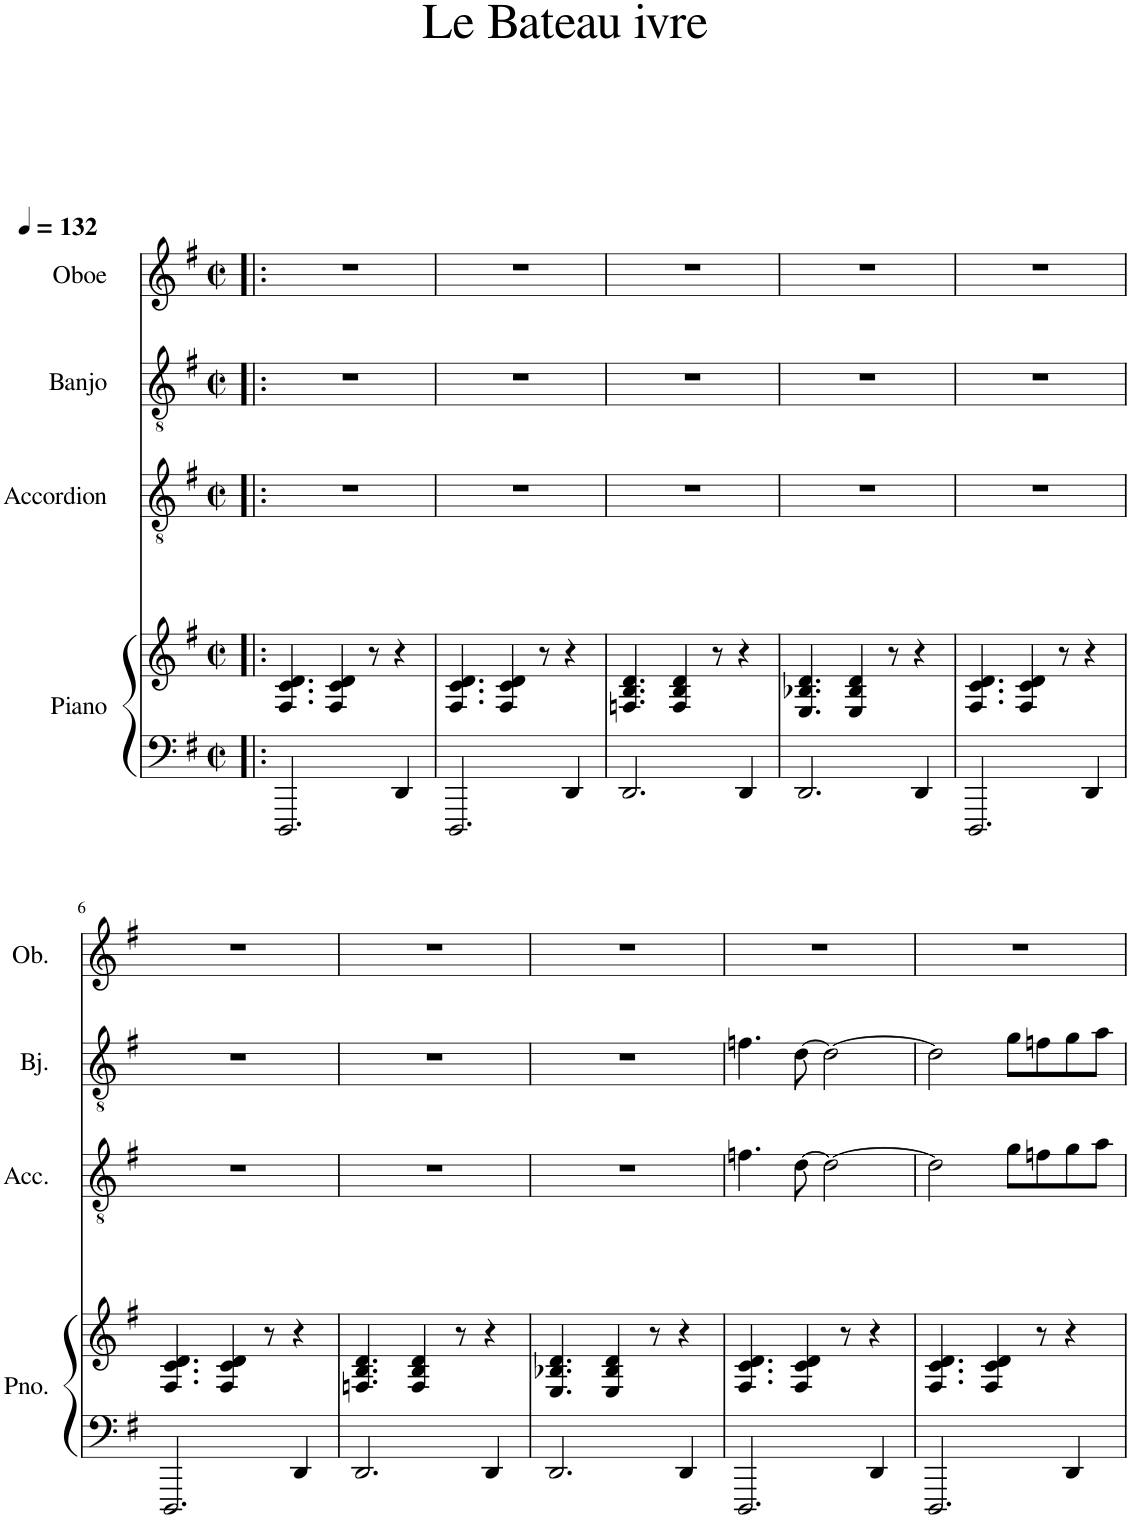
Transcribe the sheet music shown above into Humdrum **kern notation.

**kern	**kern	**kern	**kern	**kern
*part4	*part4	*part3	*part2	*part1
*staff5	*staff4	*staff3	*staff2	*staff1
*I"Piano	*	*I"Accordion	*I"Banjo	*I"Oboe
*I'Pno.	*	*I'Acc.	*I'Bj.	*I'Ob.
*clefF4	*clefG2	*clefGv2	*clefGv2	*clefG2
*	*	*	*ITrd7c12	*
*k[f#]	*k[f#]	*k[f#]	*k[f#]	*k[f#]
*M2/2	*M2/2	*M2/2	*M2/2	*M2/2
*met(c|)	*met(c|)	*met(c|)	*met(c|)	*met(c|)
*MM132	*MM132	*MM132	*MM132	*MM132
=1!|:	=1!|:	=1!|:	=1!|:	=1!|:
2.DDD/	4.F#/ 4.c/ 4.d/	1r	1r	1r
.	4F#/ 4c/ 4d/	.	.	.
.	8r	.	.	.
4DD/	4r	.	.	.
=2	=2	=2	=2	=2
2.DDD/	4.F#/ 4.c/ 4.d/	1r	1r	1r
.	4F#/ 4c/ 4d/	.	.	.
.	8r	.	.	.
4DD/	4r	.	.	.
=3	=3	=3	=3	=3
2.DD/	4.Fn/ 4.B/ 4.d/	1r	1r	1r
.	4F/ 4B/ 4d/	.	.	.
.	8r	.	.	.
4DD/	4r	.	.	.
=4	=4	=4	=4	=4
2.DD/	4.E/ 4.B-X/ 4.d/	1r	1r	1r
.	4E/ 4B-/ 4d/	.	.	.
.	8r	.	.	.
4DD/	4r	.	.	.
=5	=5	=5	=5	=5
2.DDD/	4.F#/ 4.c/ 4.d/	1r	1r	1r
.	4F#/ 4c/ 4d/	.	.	.
.	8r	.	.	.
4DD/	4r	.	.	.
!!LO:LB:g=z
=6	=6	=6	=6	=6
2.DDD/	4.F#/ 4.c/ 4.d/	1r	1r	1r
.	4F#/ 4c/ 4d/	.	.	.
.	8r	.	.	.
4DD/	4r	.	.	.
=7	=7	=7	=7	=7
2.DD/	4.Fn/ 4.B/ 4.d/	1r	1r	1r
.	4F/ 4B/ 4d/	.	.	.
.	8r	.	.	.
4DD/	4r	.	.	.
=8	=8	=8	=8	=8
2.DD/	4.E/ 4.B-X/ 4.d/	1r	1r	1r
.	4E/ 4B-/ 4d/	.	.	.
.	8r	.	.	.
4DD/	4r	.	.	.
=9	=9	=9	=9	=9
2.DDD/	4.F#/ 4.c/ 4.d/	4.fn\	4.fn\	1r
.	4F#/ 4c/ 4d/	[8d\	[8d\	.
.	.	2d\_	2d\_	.
.	8r	.	.	.
4DD/	4r	.	.	.
=10	=10	=10	=10	=10
2.DDD/	4.F#/ 4.c/ 4.d/	2d\]	2d\]	1r
.	4F#/ 4c/ 4d/	.	.	.
.	.	8g\L	8g\L	.
.	8r	8fn\	8fn\	.
4DD/	4r	8g\	8g\	.
.	.	8a\J	8a\J	.
=	=	=	=	=
*-	*-	*-	*-	*-
